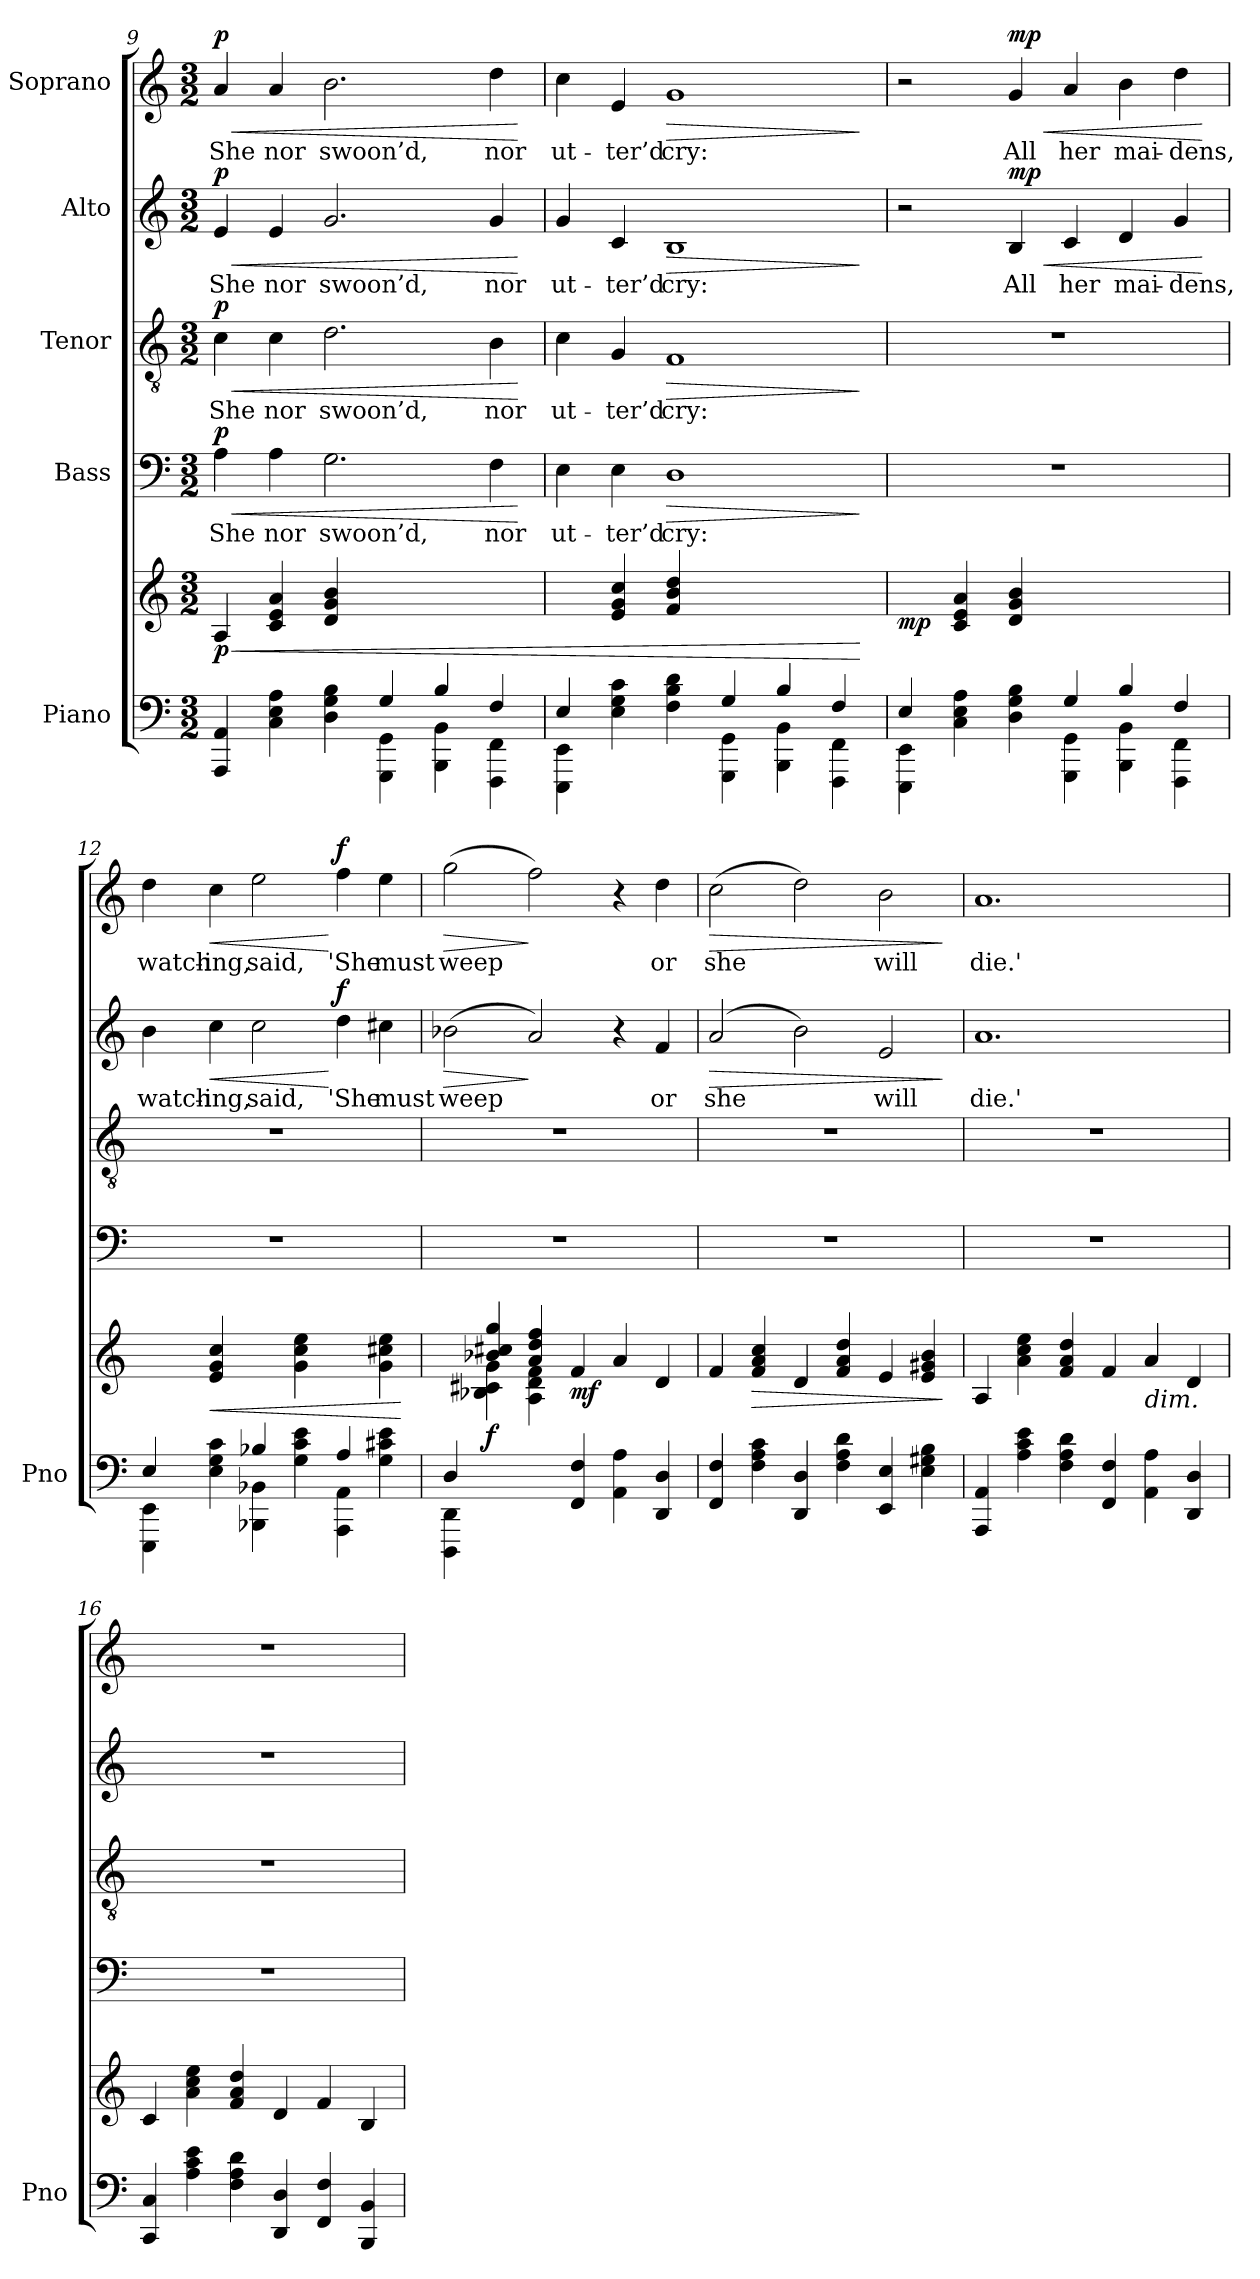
**kern	**kern	**dynam	**kern	**text	**dynam	**kern	**text	**dynam	**kern	**text	**dynam	**kern	**text	**dynam
*part5	*part5	*part5	*part4	*part4	*part4	*part3	*part3	*part3	*part2	*part2	*part2	*part1	*part1	*part1
*staff6	*staff5	*staff5/6	*staff4	*staff4	*staff4	*staff3	*staff3	*staff3	*staff2	*staff2	*staff2	*staff1	*staff1	*staff1
*I"Piano	*	*	*I"Bass	*	*	*I"Tenor	*	*	*I"Alto	*	*	*I"Soprano	*	*
*I'Pno	*	*	*	*	*	*	*	*	*	*	*	*	*	*
*clefF4	*clefG2	*	*clefF4	*	*	*clefGv2	*	*	*clefG2	*	*	*clefG2	*	*
*k[]	*k[]	*	*k[]	*	*	*k[]	*	*	*k[]	*	*	*k[]	*	*
*M3/2	*M3/2	*	*M3/2	*	*	*M3/2	*	*	*M3/2	*	*	*M3/2	*	*
=9	=9	=9	=9	=9	=9	=9	=9	=9	=9	=9	=9	=9	=9	=9
*^	*	*	*	*	*	*	*	*	*	*	*	*	*	*
!	!	!	!LO:HP:b	!	!LO:LY:b	!LO:HP:b	!	!LO:LY:b	!LO:HP:b	!	!LO:LY:b	!LO:HP:b	!	!LO:LY:b	!LO:HP:b
!	!	!	!LO:DY:n=1:b	!	!	!LO:DY:n=1:a	!	!	!LO:DY:n=1:a	!	!	!LO:DY:n=1:a	!	!	!LO:DY:n=1:a
2.ryy	4AAA/ 4AA/	4A/	< p	4A\	She	< p	4c\	She	< p	4e/	She	< p	4a/	She	< p
!	!	!	!	!	!LO:LY:b	!	!	!LO:LY:b	!	!	!LO:LY:b	!	!	!LO:LY:b	!
.	4C\ 4E\ 4A\	4c/ 4e/ 4a/	.	4A\	nor	.	4c\	nor	.	4e/	nor	.	4a/	nor	.
!	!	!	!	!	!LO:LY:b	!	!	!LO:LY:b	!	!	!LO:LY:b	!	!	!LO:LY:b	!
.	4D\ 4G\ 4B\	4d/ 4g/ 4b/	.	2.G\	swoon’d,	.	2.d\	swoon’d,	.	2.g/	swoon’d,	.	2.b\	swoon’d,	.
4G/	4GGG\ 4GG\	2.ryy	.	.	.	.	.	.	.	.	.	.	.	.	.
4B/	4BBB\ 4BB\	.	.	.	.	.	.	.	.	.	.	.	.	.	.
!	!	!	!	!	!LO:LY:b	!	!	!LO:LY:b	!	!	!LO:LY:b	!	!	!LO:LY:b	!
4F/	4FFF\ 4FF\	.	.	4F\	nor	.	4B\	nor	.	4g/	nor	.	4dd\	nor	.
*v	*v	*	*	*	*	*	*	*	*	*	*	*	*	*	*
.	.	.	.	.	[	.	.	[	.	.	[	.	.	[
=10	=10	=10	=10	=10	=10	=10	=10	=10	=10	=10	=10	=10	=10	=10
*^	*	*	*	*	*	*	*	*	*	*	*	*	*	*
!	!	!	!	!	!LO:LY:b	!	!	!LO:LY:b	!	!	!LO:LY:b	!	!	!LO:LY:b	!
4E/	4EEE\ 4EE\	4ryy	.	4E\	ut-	.	4c\	ut-	.	4g/	ut-	.	4cc\	ut-	.
!	!	!	!	!	!LO:LY:b	!	!	!LO:LY:b	!	!	!LO:LY:b	!	!	!LO:LY:b	!
2ryy	4E\ 4G\ 4c\	4e/ 4g/ 4cc/	.	4E\	-ter’d	.	4G/	-ter’d	.	4c/	-ter’d	.	4e/	-ter’d	.
!	!	!	!	!	!LO:LY:b	!LO:HP:b	!	!LO:LY:b	!LO:HP:b	!	!LO:LY:b	!LO:HP:b	!	!LO:LY:b	!LO:HP:b
.	4F\ 4B\ 4d\	4f/ 4b/ 4dd/	.	1D	cry:	>	1F	cry:	>	1B	cry:	>	1g	cry:	>
4G/	4GGG\ 4GG\	2.ryy	.	.	.	.	.	.	.	.	.	.	.	.	.
4B/	4BBB\ 4BB\	.	.	.	.	.	.	.	.	.	.	.	.	.	.
4F/	4FFF\ 4FF\	.	.	.	.	.	.	.	.	.	.	.	.	.	.
*v	*v	*	*	*	*	*	*	*	*	*	*	*	*	*	*
.	.	[	.	.	]	.	.	]	.	.	]	.	.	]
!!LO:PB:g=z
=11	=11	=11	=11	=11	=11	=11	=11	=11	=11	=11	=11	=11	=11	=11
*^	*	*	*	*	*	*	*	*	*	*	*	*	*	*
!	!	!	!LO:DY:b	!	!	!	!	!	!	!	!	!	!	!	!
4E/	4EEE\ 4EE\	4ryy	mp	1.r	.	.	1.r	.	.	2r	.	.	2r	.	.
2ryy	4C\ 4E\ 4A\	4c/ 4e/ 4a/	.	.	.	.	.	.	.	.	.	.	.	.	.
!	!	!	!	!	!	!	!	!	!	!	!LO:LY:b	!LO:HP:b	!	!LO:LY:b	!LO:HP:b
!	!	!	!	!	!	!	!	!	!	!	!	!LO:DY:n=1:a	!	!	!LO:DY:n=1:a
.	4D\ 4G\ 4B\	4d/ 4g/ 4b/	.	.	.	.	.	.	.	4B/	All	< mp	4g/	All	< mp
!	!	!	!	!	!	!	!	!	!	!	!LO:LY:b	!	!	!LO:LY:b	!
4G/	4GGG\ 4GG\	2.ryy	.	.	.	.	.	.	.	4c/	her	.	4a/	her	.
!	!	!	!	!	!	!	!	!	!	!	!LO:LY:b	!	!	!LO:LY:b	!
4B/	4BBB\ 4BB\	.	.	.	.	.	.	.	.	4d/	mai-	.	4b\	mai-	.
!	!	!	!	!	!	!	!	!	!	!	!LO:LY:b	!	!	!LO:LY:b	!
4F/	4FFF\ 4FF\	.	.	.	.	.	.	.	.	4g/	-dens,	.	4dd\	-dens,	.
*v	*v	*	*	*	*	*	*	*	*	*	*	*	*	*	*
.	.	.	.	.	.	.	.	.	.	.	[	.	.	[
=12	=12	=12	=12	=12	=12	=12	=12	=12	=12	=12	=12	=12	=12	=12
*^	*	*	*	*	*	*	*	*	*	*	*	*	*	*
!	!	!	!	!	!	!	!	!	!	!	!LO:LY:b	!	!	!LO:LY:b	!
4E/	4EEE\ 4EE\	4ryy	.	1.r	.	.	1.r	.	.	4b\	watch-	.	4dd\	watch-	.
!	!	!	!LO:HP:b	!	!	!	!	!	!	!	!LO:LY:b	!LO:HP:b	!	!LO:LY:b	!LO:HP:b
4ryy	4E\ 4G\ 4c\	4e/ 4g/ 4cc/	<	.	.	.	.	.	.	4cc\	-ing,	<	4cc\	-ing,	<
!	!	!	!	!	!	!	!	!	!	!	!LO:LY:b	!	!	!LO:LY:b	!
4B-X/	4BBB-X\ 4BB-X\	4ryy	.	.	.	.	.	.	.	2cc\	said,	.	2ee\	said,	.
4ryy	4G\ 4c\ 4e\	4g\ 4cc\ 4ee\	.	.	.	.	.	.	.	.	.	.	.	.	.
!	!	!	!	!	!	!	!	!	!	!	!LO:LY:b	!LO:DY:n=1:a	!	!LO:LY:b	!LO:DY:n=1:a
4A/	4AAA\ 4AA\	4ryy	.	.	.	.	.	.	.	4dd\	'She	[ f	4ff\	'She	[ f
!	!	!	!	!	!	!	!	!	!	!	!LO:LY:b	!	!	!LO:LY:b	!
4ryy	4G\ 4c#X\ 4e\	4g\ 4cc#X\ 4ee\	.	.	.	.	.	.	.	4cc#X\	must	.	4ee\	must	.
*v	*v	*	*	*	*	*	*	*	*	*	*	*	*	*	*
.	.	[	.	.	.	.	.	.	.	.	.	.	.	.
=13	=13	=13	=13	=13	=13	=13	=13	=13	=13	=13	=13	=13	=13	=13
*^	*^	*	*	*	*	*	*	*	*	*	*	*	*	*
!	!	!	!	!	!	!	!	!	!	!	!	!LO:LY:b	!LO:HP:b	!	!LO:LY:b	!LO:HP:b
4D/	4DDD\ 4DD\	4ryy	4ryy	.	1.r	.	.	1.r	.	.	(>2b-X\	weep	>	(>2gg\	weep	>
!	!	!	!	!LO:DY:b	!	!	!	!	!	!	!	!	!	!	!	!
1ryy	2ryy	4b-X/ 4cc#X/ 4gg/	4B-X\ 4c#X\ 4g\	f	.	.	.	.	.	.	.	.	.	.	.	.
.	.	4a/ 4dd/ 4ff/	4A\ 4d\ 4f\	.	.	.	.	.	.	.	2a/)	.	]	2ff\)	.	]
!	!	!	!	!LO:DY:b	!	!	!	!	!	!	!	!	!	!	!	!
.	4FF/ 4F/	4f/	2.ryy	mf	.	.	.	.	.	.	.	.	.	.	.	.
.	4AA\ 4A\	4a/	.	.	.	.	.	.	.	.	4r	.	.	4r	.	.
!	!	!	!	!	!	!	!	!	!	!	!	!LO:LY:b	!	!	!LO:LY:b	!
4ryy	4DD/ 4D/	4d/	.	.	.	.	.	.	.	.	4f/	or	.	4dd\	or	.
*	*	*v	*v	*	*	*	*	*	*	*	*	*	*	*	*	*
=14	=14	=14	=14	=14	=14	=14	=14	=14	=14	=14	=14	=14	=14	=14	=14
!	!	!	!	!	!	!	!	!	!	!	!LO:LY:b	!LO:HP:b	!	!LO:LY:b	!LO:HP:b
*v	*v	*	*	*	*	*	*	*	*	*	*	*	*	*	*
4FF/ 4F/	4f/	.	1.r	.	.	1.r	.	.	(>2a/	she	>	(>2cc\	she	>
!	!	!LO:HP:b	!	!	!	!	!	!	!	!	!	!	!	!
4F\ 4A\ 4c\	4f/ 4a/ 4cc/	>	.	.	.	.	.	.	.	.	.	.	.	.
4DD/ 4D/	4d/	.	.	.	.	.	.	.	2b\)	.	.	2dd\)	.	.
4F\ 4A\ 4d\	4f/ 4a/ 4dd/	.	.	.	.	.	.	.	.	.	.	.	.	.
!	!	!	!	!	!	!	!	!	!	!LO:LY:b	!	!	!LO:LY:b	!
4EE/ 4E/	4e/	.	.	.	.	.	.	.	2e/	will	.	2b\	will	.
4E\ 4G#X\ 4B\	4e/ 4g#X/ 4b/	.	.	.	.	.	.	.	.	.	.	.	.	.
.	.	]	.	.	.	.	.	.	.	.	]	.	.	]
=15	=15	=15	=15	=15	=15	=15	=15	=15	=15	=15	=15	=15	=15	=15
!	!	!	!	!	!	!	!	!	!	!LO:LY:b	!	!	!LO:LY:b	!
4AAA/ 4AA/	4A/	.	1.r	.	.	1.r	.	.	1.a	die.'	.	1.a	die.'	.
4A\ 4c\ 4e\	4a\ 4cc\ 4ee\	.	.	.	.	.	.	.	.	.	.	.	.	.
4F\ 4A\ 4d\	4f/ 4a/ 4dd/	.	.	.	.	.	.	.	.	.	.	.	.	.
4FF/ 4F/	4f/	.	.	.	.	.	.	.	.	.	.	.	.	.
!	!LO:TX:b:i:t=dim.	!	!	!	!	!	!	!	!	!	!	!	!	!
4AA\ 4A\	4a/	.	.	.	.	.	.	.	.	.	.	.	.	.
4DD/ 4D/	4d/	.	.	.	.	.	.	.	.	.	.	.	.	.
=16	=16	=16	=16	=16	=16	=16	=16	=16	=16	=16	=16	=16	=16	=16
4CC/ 4C/	4c/	.	1.r	.	.	1.r	.	.	1.r	.	.	1.r	.	.
4A\ 4c\ 4e\	4a\ 4cc\ 4ee\	.	.	.	.	.	.	.	.	.	.	.	.	.
4F\ 4A\ 4d\	4f/ 4a/ 4dd/	.	.	.	.	.	.	.	.	.	.	.	.	.
4DD/ 4D/	4d/	.	.	.	.	.	.	.	.	.	.	.	.	.
4FF/ 4F/	4f/	.	.	.	.	.	.	.	.	.	.	.	.	.
4BBB/ 4BB/	4B/	.	.	.	.	.	.	.	.	.	.	.	.	.
=	=	=	=	=	=	=	=	=	=	=	=	=	=	=
*-	*-	*-	*-	*-	*-	*-	*-	*-	*-	*-	*-	*-	*-	*-
